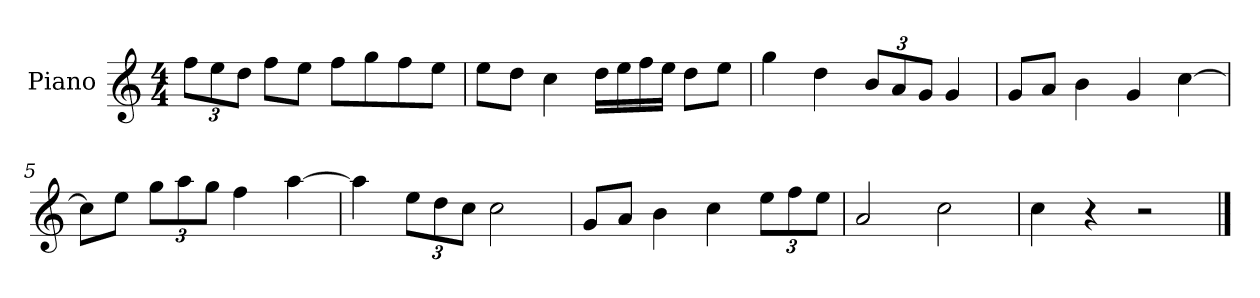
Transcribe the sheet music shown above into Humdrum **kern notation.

**kern
*part1
*staff1
*I"Piano
*I'P-no
*clefG2
*k[]
*M4/4
*MM90
*Xbrackettup
=1
12ff\L
12ee\
12dd\J
8ff\L
8ee\J
8ff\L
8gg\
8ff\
8ee\J
=2
8ee\L
8dd\J
4cc\
16dd\LL
16ee\
16ff\
16ee\JJ
8dd\L
8ee\J
=3
4gg\
4dd\
12b/L
12a/
12g/J
4g/
=4
8g/L
8a/J
4b\
4g/
[4cc\
=5
8cc\L]
8ee\J
12gg\L
12aa\
12gg\J
4ff\
[4aa\
!!LO:LB:g=z
=6
4aa\]
12ee\L
12dd\
12cc\J
2cc\
=7
8g/L
8a/J
4b\
4cc\
12ee\L
12ff\
12ee\J
=8
2a/
2cc\
=9
4cc\
4r
2r
==
*-
